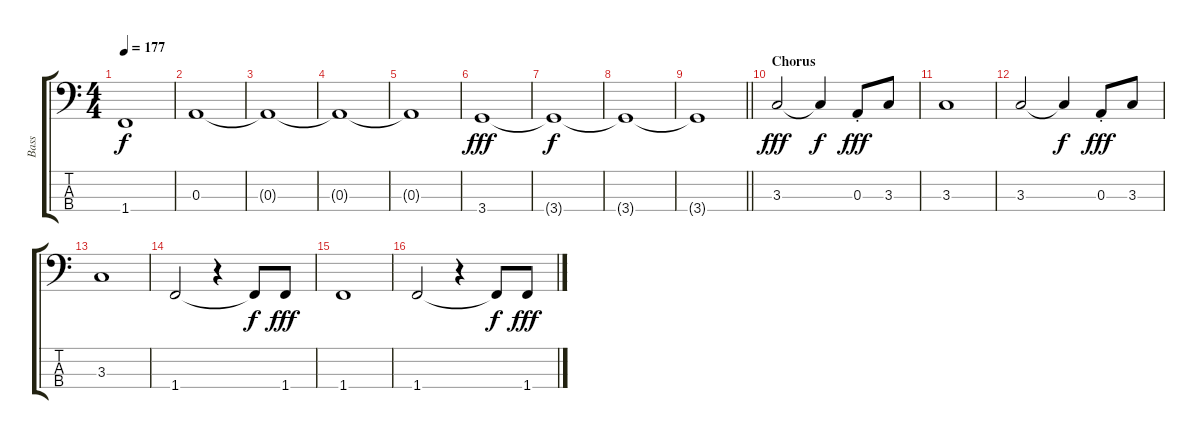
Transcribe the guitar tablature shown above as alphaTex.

\track ("Bass" "Bass") {instrument electricbassfinger}
\staff {score tabs}
\tuning (G2 D2 A1 E1) {hide}
\ts (4 4)
\tempo 177
\clef f4
\ks c
1.4{t}.1{dy f} |
0.3.1 |
0.3{t}.1 |
0.3{t}.1 |
0.3{t}.1 |
3.4.1{dy fff} |
3.4{t}.1{dy f} |
3.4{t}.1 |
\barLineRight lightlight
3.4{t}.1 |
\section ("" "Chorus")
3.3.2{dy fff} 3.3{t}.4{dy f} 0.3{st}.8{dy fff} 3.3.8 |
3.3.1 |
3.3.2 3.3{t}.4{dy f} 0.3{st}.8{dy fff} 3.3.8 |
3.3.1 |
1.4.2 r.4 1.4{t}.8{dy f} 1.4.8{dy fff} |
1.4.1 |
1.4.2 r.4 1.4{t}.8{dy f} 1.4.8{dy fff}
